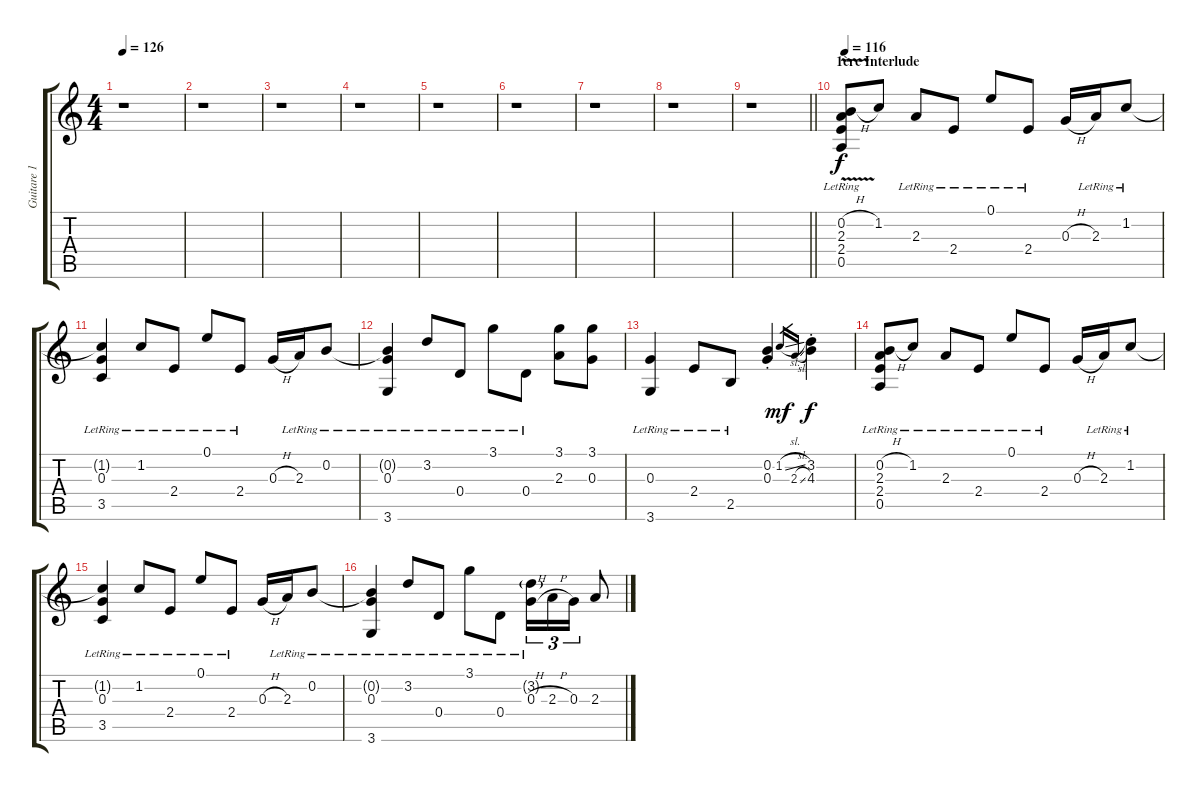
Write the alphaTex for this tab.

\track ("Guitare 1 " "Guitare 1 ") {instrument acousticguitarsteel}
\staff {score tabs}
\tuning (E4 B3 G3 D3 A2 E2) {hide}
\ts (4 4)
\tempo 126
\clef g2
\ks c
r.1{dy f} |
r.1 |
r.1 |
r.1 |
r.1 |
r.1 |
r.1 |
r.1 |
\barLineRight lightlight
r.1 |
\section ("" "1ère Interlude")
\tempo 116
(0.2{h} 2.3{v lr} 2.4{v lr} 0.5{lr}).8 1.2.8 2.3{lr}.8 2.4{lr}.8 0.1{lr}.8 2.4{lr}.8 0.3{h}.16 2.3{lr}.16 1.2{lr}.8 |
(1.2{t} 0.3{lr} 3.5{lr}).4 1.2{lr}.8 2.4{lr}.8 0.1{lr}.8 2.4{lr}.8 0.3{h}.16 2.3{lr}.16 0.2{lr}.8 |
(0.2{t} 0.3{lr} 3.6{lr}).4 3.2{lr}.8 0.4{lr}.8 3.1{lr}.8 0.4{lr}.8 (3.1 2.3).8 (3.1 0.3).8 |
(0.3{lr} 3.6{lr}).4 2.4{lr}.8 2.5{lr}.8 (0.2{st} 0.3{st}).4 1.2{sl}.16{gr dy mf} 2.3{sl}.16{gr} (3.2{st} 4.3{st}).4{dy f} |
(0.2{h} 2.3{lr} 2.4{lr} 0.5{lr}).8 1.2{lr}.8 2.3{lr}.8 2.4{lr}.8 0.1{lr}.8 2.4{lr}.8 0.3{h}.16 2.3{lr}.16 1.2{lr}.8 |
(1.2{t} 0.3{lr} 3.5{lr}).4 1.2{lr}.8 2.4{lr}.8 0.1{lr}.8 2.4{lr}.8 0.3{h}.16 2.3{lr}.16 0.2{lr}.8 |
(0.2{t} 0.3{lr} 3.6{lr}).4 3.2{lr}.8 0.4{lr}.8 3.1{lr}.8 0.4{lr}.8 (3.2{g lr} 0.3{h}).16{tu (3 2)} 2.3{h}.16{tu (3 2)} 0.3.16{tu (3 2)} 2.3.8
